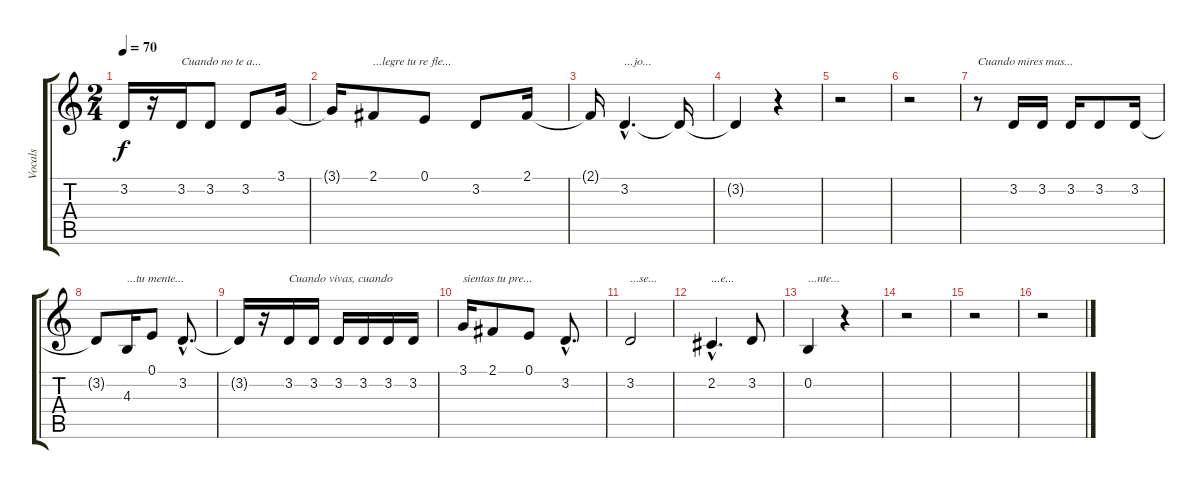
\track ("Vocals" "Vocals") {instrument oboe}
\staff {score tabs}
\tuning (E4 B3 G3 D3 A2 E2) {hide}
\ts (2 4)
\tempo 70
\clef g2
\ks c
3.2{t}.16{dy f} r.16 3.2.16{txt "Cuando no te a..."} 3.2.8 3.2.8 3.1.16 |
3.1{t}.16 2.1.8{txt "...legre tu re fle..."} 0.1.8 3.2.8 2.1.16 |
2.1{t}.16 3.2{hac}.4{d txt "...jo..."} 3.2{t}.16 |
3.2{t}.4 r.4 |
r.2 |
r.2 |
r.8{txt "Cuando mires mas..."} 3.2.16 3.2.16 3.2.16 3.2.8 3.2.16 |
3.2{t}.8 4.3.16{txt "...tu mente..."} 0.1.8 3.2{hac}.8{d} |
3.2{t}.16 r.16 3.2.16{txt "Cuando vivas, cuando"} 3.2.16 3.2.16 3.2.16 3.2.16 3.2.16 |
3.1.16{txt "sientas tu pre..."} 2.1.8 0.1.8 3.2{hac}.8{d} |
3.2.2{txt "...se..."} |
2.2{hac}.4{d txt "...e..."} 3.2.8 |
0.2.4{txt "...nte..."} r.4 |
r.2 |
r.2 |
r.2
